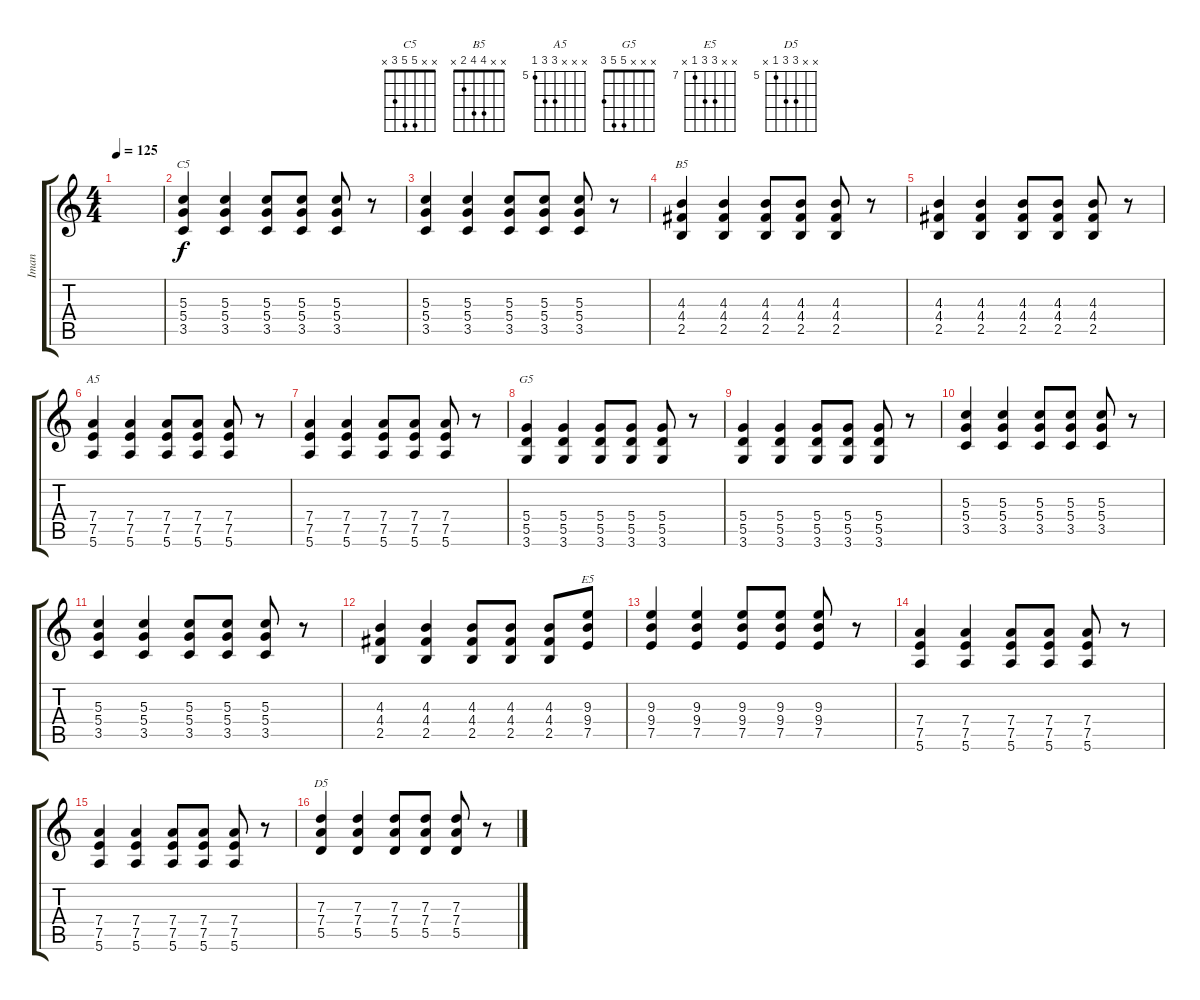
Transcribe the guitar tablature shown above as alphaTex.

\track ("Iman" "Iman") {instrument overdrivenguitar}
\staff {score tabs}
\tuning (E4 B3 G3 D3 A2 E2) {hide}
\chord ("C5" x x 5 5 3 x)
\chord ("B5" x x 4 4 2 x)
\chord ("A5" x x x 7 7 5) {firstfret 5}
\chord ("G5" x x x 5 5 3)
\chord ("E5" x x 9 9 7 x) {firstfret 7}
\chord ("D5" x x 7 7 5 x) {firstfret 5}
\ts (4 4)
\tempo 125
\clef g2
\ks c
|
(5.3 5.4 3.5).4{ch "C5"} (5.3 5.4 3.5).4 (5.3 5.4 3.5).8 (5.3 5.4 3.5).8 (5.3 5.4 3.5).8 r.8 |
(5.3 5.4 3.5).4 (5.3 5.4 3.5).4 (5.3 5.4 3.5).8 (5.3 5.4 3.5).8 (5.3 5.4 3.5).8 r.8 |
(4.3 4.4 2.5).4{ch "B5"} (4.3 4.4 2.5).4 (4.3 4.4 2.5).8 (4.3 4.4 2.5).8 (4.3 4.4 2.5).8 r.8 |
(4.3 4.4 2.5).4 (4.3 4.4 2.5).4 (4.3 4.4 2.5).8 (4.3 4.4 2.5).8 (4.3 4.4 2.5).8 r.8 |
(7.4 7.5 5.6).4{ch "A5"} (7.4 7.5 5.6).4 (7.4 7.5 5.6).8 (7.4 7.5 5.6).8 (7.4 7.5 5.6).8 r.8 |
(7.4 7.5 5.6).4 (7.4 7.5 5.6).4 (7.4 7.5 5.6).8 (7.4 7.5 5.6).8 (7.4 7.5 5.6).8 r.8 |
(5.4 5.5 3.6).4{ch "G5"} (5.4 5.5 3.6).4 (5.4 5.5 3.6).8 (5.4 5.5 3.6).8 (5.4 5.5 3.6).8 r.8 |
(5.4 5.5 3.6).4 (5.4 5.5 3.6).4 (5.4 5.5 3.6).8 (5.4 5.5 3.6).8 (5.4 5.5 3.6).8 r.8 |
(5.3 5.4 3.5).4 (5.3 5.4 3.5).4 (5.3 5.4 3.5).8 (5.3 5.4 3.5).8 (5.3 5.4 3.5).8 r.8 |
(5.3 5.4 3.5).4 (5.3 5.4 3.5).4 (5.3 5.4 3.5).8 (5.3 5.4 3.5).8 (5.3 5.4 3.5).8 r.8 |
(4.3 4.4 2.5).4 (4.3 4.4 2.5).4 (4.3 4.4 2.5).8 (4.3 4.4 2.5).8 (4.3 4.4 2.5).8 (9.3 9.4 7.5).8{ch "E5"} |
(9.3 9.4 7.5).4 (9.3 9.4 7.5).4 (9.3 9.4 7.5).8 (9.3 9.4 7.5).8 (9.3 9.4 7.5).8 r.8 |
(7.4 7.5 5.6).4 (7.4 7.5 5.6).4 (7.4 7.5 5.6).8 (7.4 7.5 5.6).8 (7.4 7.5 5.6).8 r.8 |
(7.4 7.5 5.6).4 (7.4 7.5 5.6).4 (7.4 7.5 5.6).8 (7.4 7.5 5.6).8 (7.4 7.5 5.6).8 r.8 |
(7.3 7.4 5.5).4{ch "D5"} (7.3 7.4 5.5).4 (7.3 7.4 5.5).8 (7.3 7.4 5.5).8 (7.3 7.4 5.5).8 r.8
